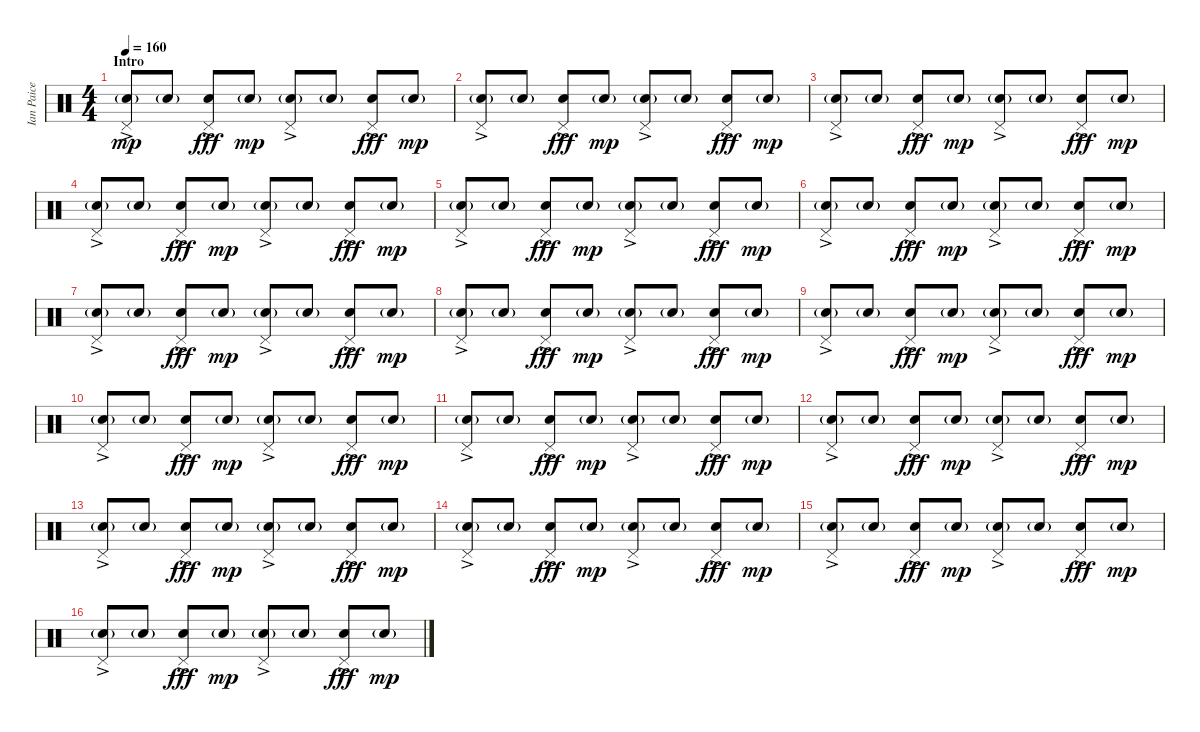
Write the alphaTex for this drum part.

\track ("Ian Paice" "Ian Paice") {instrument percussion}
\staff {score}
\articulation defaults
\ts (4 4)
\section ("" "Intro")
\tempo 160
\clef neutral
\ks c
("Pedal Hi-Hat (hit)"{ac} "Electric Snare (hit)"{g}).8{dy mp volume 7} "Electric Snare (hit)"{g}.8 ("Pedal Hi-Hat (hit)"{ac} "Electric Snare (hit)").8{dy fff} "Electric Snare (hit)"{g}.8{dy mp} ("Pedal Hi-Hat (hit)"{ac} "Electric Snare (hit)"{g}).8 "Electric Snare (hit)"{g}.8 ("Pedal Hi-Hat (hit)"{ac} "Electric Snare (hit)").8{dy fff} "Electric Snare (hit)"{g}.8{dy mp} |
("Pedal Hi-Hat (hit)"{ac} "Electric Snare (hit)"{g}).8{volume 8} "Electric Snare (hit)"{g}.8 ("Pedal Hi-Hat (hit)"{ac} "Electric Snare (hit)").8{dy fff} "Electric Snare (hit)"{g}.8{dy mp} ("Pedal Hi-Hat (hit)"{ac} "Electric Snare (hit)"{g}).8 "Electric Snare (hit)"{g}.8 ("Pedal Hi-Hat (hit)"{ac} "Electric Snare (hit)").8{dy fff} "Electric Snare (hit)"{g}.8{dy mp} |
("Pedal Hi-Hat (hit)"{ac} "Electric Snare (hit)"{g}).8{volume 9} "Electric Snare (hit)"{g}.8 ("Pedal Hi-Hat (hit)"{ac} "Electric Snare (hit)").8{dy fff} "Electric Snare (hit)"{g}.8{dy mp} ("Pedal Hi-Hat (hit)"{ac} "Electric Snare (hit)"{g}).8 "Electric Snare (hit)"{g}.8 ("Pedal Hi-Hat (hit)"{ac} "Electric Snare (hit)").8{dy fff} "Electric Snare (hit)"{g}.8{dy mp} |
("Pedal Hi-Hat (hit)"{ac} "Electric Snare (hit)"{g}).8{volume 10} "Electric Snare (hit)"{g}.8 ("Pedal Hi-Hat (hit)"{ac} "Electric Snare (hit)").8{dy fff} "Electric Snare (hit)"{g}.8{dy mp} ("Pedal Hi-Hat (hit)"{ac} "Electric Snare (hit)"{g}).8 "Electric Snare (hit)"{g}.8 ("Pedal Hi-Hat (hit)"{ac} "Electric Snare (hit)").8{dy fff} "Electric Snare (hit)"{g}.8{dy mp} |
("Pedal Hi-Hat (hit)"{ac} "Electric Snare (hit)"{g}).8{volume 10} "Electric Snare (hit)"{g}.8 ("Pedal Hi-Hat (hit)"{ac} "Electric Snare (hit)").8{dy fff} "Electric Snare (hit)"{g}.8{dy mp} ("Pedal Hi-Hat (hit)"{ac} "Electric Snare (hit)"{g}).8 "Electric Snare (hit)"{g}.8 ("Pedal Hi-Hat (hit)"{ac} "Electric Snare (hit)").8{dy fff} "Electric Snare (hit)"{g}.8{dy mp} |
("Pedal Hi-Hat (hit)"{ac} "Electric Snare (hit)"{g}).8 "Electric Snare (hit)"{g}.8 ("Pedal Hi-Hat (hit)"{ac} "Electric Snare (hit)").8{dy fff} "Electric Snare (hit)"{g}.8{dy mp} ("Pedal Hi-Hat (hit)"{ac} "Electric Snare (hit)"{g}).8 "Electric Snare (hit)"{g}.8 ("Pedal Hi-Hat (hit)"{ac} "Electric Snare (hit)").8{dy fff} "Electric Snare (hit)"{g}.8{dy mp} |
("Pedal Hi-Hat (hit)"{ac} "Electric Snare (hit)"{g}).8 "Electric Snare (hit)"{g}.8 ("Pedal Hi-Hat (hit)"{ac} "Electric Snare (hit)").8{dy fff} "Electric Snare (hit)"{g}.8{dy mp} ("Pedal Hi-Hat (hit)"{ac} "Electric Snare (hit)"{g}).8 "Electric Snare (hit)"{g}.8 ("Pedal Hi-Hat (hit)"{ac} "Electric Snare (hit)").8{dy fff} "Electric Snare (hit)"{g}.8{dy mp} |
("Pedal Hi-Hat (hit)"{ac} "Electric Snare (hit)"{g}).8 "Electric Snare (hit)"{g}.8 ("Pedal Hi-Hat (hit)"{ac} "Electric Snare (hit)").8{dy fff} "Electric Snare (hit)"{g}.8{dy mp} ("Pedal Hi-Hat (hit)"{ac} "Electric Snare (hit)"{g}).8 "Electric Snare (hit)"{g}.8 ("Pedal Hi-Hat (hit)"{ac} "Electric Snare (hit)").8{dy fff} "Electric Snare (hit)"{g}.8{dy mp} |
("Pedal Hi-Hat (hit)"{ac} "Electric Snare (hit)"{g}).8 "Electric Snare (hit)"{g}.8 ("Pedal Hi-Hat (hit)"{ac} "Electric Snare (hit)").8{dy fff} "Electric Snare (hit)"{g}.8{dy mp} ("Pedal Hi-Hat (hit)"{ac} "Electric Snare (hit)"{g}).8 "Electric Snare (hit)"{g}.8 ("Pedal Hi-Hat (hit)"{ac} "Electric Snare (hit)").8{dy fff} "Electric Snare (hit)"{g}.8{dy mp} |
("Pedal Hi-Hat (hit)"{ac} "Electric Snare (hit)"{g}).8 "Electric Snare (hit)"{g}.8 ("Pedal Hi-Hat (hit)"{ac} "Electric Snare (hit)").8{dy fff} "Electric Snare (hit)"{g}.8{dy mp} ("Pedal Hi-Hat (hit)"{ac} "Electric Snare (hit)"{g}).8 "Electric Snare (hit)"{g}.8 ("Pedal Hi-Hat (hit)"{ac} "Electric Snare (hit)").8{dy fff} "Electric Snare (hit)"{g}.8{dy mp} |
("Pedal Hi-Hat (hit)"{ac} "Electric Snare (hit)"{g}).8 "Electric Snare (hit)"{g}.8 ("Pedal Hi-Hat (hit)"{ac} "Electric Snare (hit)").8{dy fff} "Electric Snare (hit)"{g}.8{dy mp} ("Pedal Hi-Hat (hit)"{ac} "Electric Snare (hit)"{g}).8 "Electric Snare (hit)"{g}.8 ("Pedal Hi-Hat (hit)"{ac} "Electric Snare (hit)").8{dy fff} "Electric Snare (hit)"{g}.8{dy mp} |
("Pedal Hi-Hat (hit)"{ac} "Electric Snare (hit)"{g}).8 "Electric Snare (hit)"{g}.8 ("Pedal Hi-Hat (hit)"{ac} "Electric Snare (hit)").8{dy fff} "Electric Snare (hit)"{g}.8{dy mp} ("Pedal Hi-Hat (hit)"{ac} "Electric Snare (hit)"{g}).8 "Electric Snare (hit)"{g}.8 ("Pedal Hi-Hat (hit)"{ac} "Electric Snare (hit)").8{dy fff} "Electric Snare (hit)"{g}.8{dy mp} |
("Pedal Hi-Hat (hit)"{ac} "Electric Snare (hit)"{g}).8 "Electric Snare (hit)"{g}.8 ("Pedal Hi-Hat (hit)"{ac} "Electric Snare (hit)").8{dy fff} "Electric Snare (hit)"{g}.8{dy mp} ("Pedal Hi-Hat (hit)"{ac} "Electric Snare (hit)"{g}).8 "Electric Snare (hit)"{g}.8 ("Pedal Hi-Hat (hit)"{ac} "Electric Snare (hit)").8{dy fff} "Electric Snare (hit)"{g}.8{dy mp} |
("Pedal Hi-Hat (hit)"{ac} "Electric Snare (hit)"{g}).8 "Electric Snare (hit)"{g}.8 ("Pedal Hi-Hat (hit)"{ac} "Electric Snare (hit)").8{dy fff} "Electric Snare (hit)"{g}.8{dy mp} ("Pedal Hi-Hat (hit)"{ac} "Electric Snare (hit)"{g}).8 "Electric Snare (hit)"{g}.8 ("Pedal Hi-Hat (hit)"{ac} "Electric Snare (hit)").8{dy fff} "Electric Snare (hit)"{g}.8{dy mp} |
("Pedal Hi-Hat (hit)"{ac} "Electric Snare (hit)"{g}).8 "Electric Snare (hit)"{g}.8 ("Pedal Hi-Hat (hit)"{ac} "Electric Snare (hit)").8{dy fff} "Electric Snare (hit)"{g}.8{dy mp} ("Pedal Hi-Hat (hit)"{ac} "Electric Snare (hit)"{g}).8 "Electric Snare (hit)"{g}.8 ("Pedal Hi-Hat (hit)"{ac} "Electric Snare (hit)").8{dy fff} "Electric Snare (hit)"{g}.8{dy mp} |
("Pedal Hi-Hat (hit)"{ac} "Electric Snare (hit)"{g}).8 "Electric Snare (hit)"{g}.8 ("Pedal Hi-Hat (hit)"{ac} "Electric Snare (hit)").8{dy fff} "Electric Snare (hit)"{g}.8{dy mp} ("Pedal Hi-Hat (hit)"{ac} "Electric Snare (hit)"{g}).8 "Electric Snare (hit)"{g}.8 ("Pedal Hi-Hat (hit)"{ac} "Electric Snare (hit)").8{dy fff} "Electric Snare (hit)"{g}.8{dy mp}
